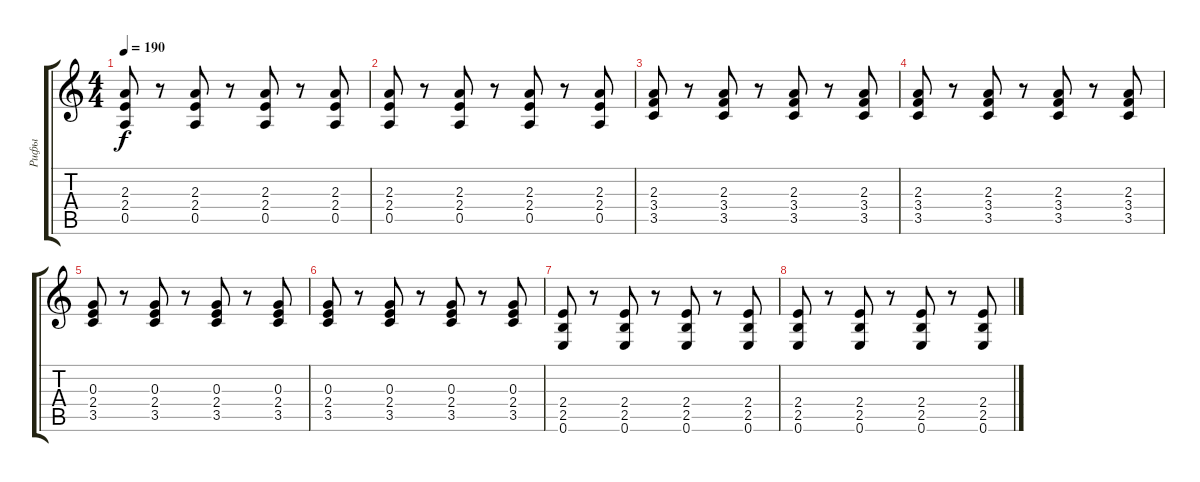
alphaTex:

\track ("Рифы" "Рифы") {instrument electricbasspick}
\staff {score tabs}
\tuning (E4 B3 G3 D3 A2 E2) {hide}
\ts (4 4)
\tempo 190
\clef g2
\ks c
(2.3 2.4 0.5).8{dy f} r.8 (2.3 2.4 0.5).8 r.8 (2.3 2.4 0.5).8 r.8 (2.3 2.4 0.5).8 |
(2.3 2.4 0.5).8 r.8 (2.3 2.4 0.5).8 r.8 (2.3 2.4 0.5).8 r.8 (2.3 2.4 0.5).8 |
(2.3 3.4 3.5).8 r.8 (2.3 3.4 3.5).8 r.8 (2.3 3.4 3.5).8 r.8 (2.3 3.4 3.5).8 |
(2.3 3.4 3.5).8 r.8 (2.3 3.4 3.5).8 r.8 (2.3 3.4 3.5).8 r.8 (2.3 3.4 3.5).8 |
(0.3 2.4 3.5).8 r.8 (0.3 2.4 3.5).8 r.8 (0.3 2.4 3.5).8 r.8 (0.3 2.4 3.5).8 |
(0.3 2.4 3.5).8 r.8 (0.3 2.4 3.5).8 r.8 (0.3 2.4 3.5).8 r.8 (0.3 2.4 3.5).8 |
(2.4 2.5 0.6).8 r.8 (2.4 2.5 0.6).8 r.8 (2.4 2.5 0.6).8 r.8 (2.4 2.5 0.6).8 |
(2.4 2.5 0.6).8 r.8 (2.4 2.5 0.6).8 r.8 (2.4 2.5 0.6).8 r.8 (2.4 2.5 0.6).8
